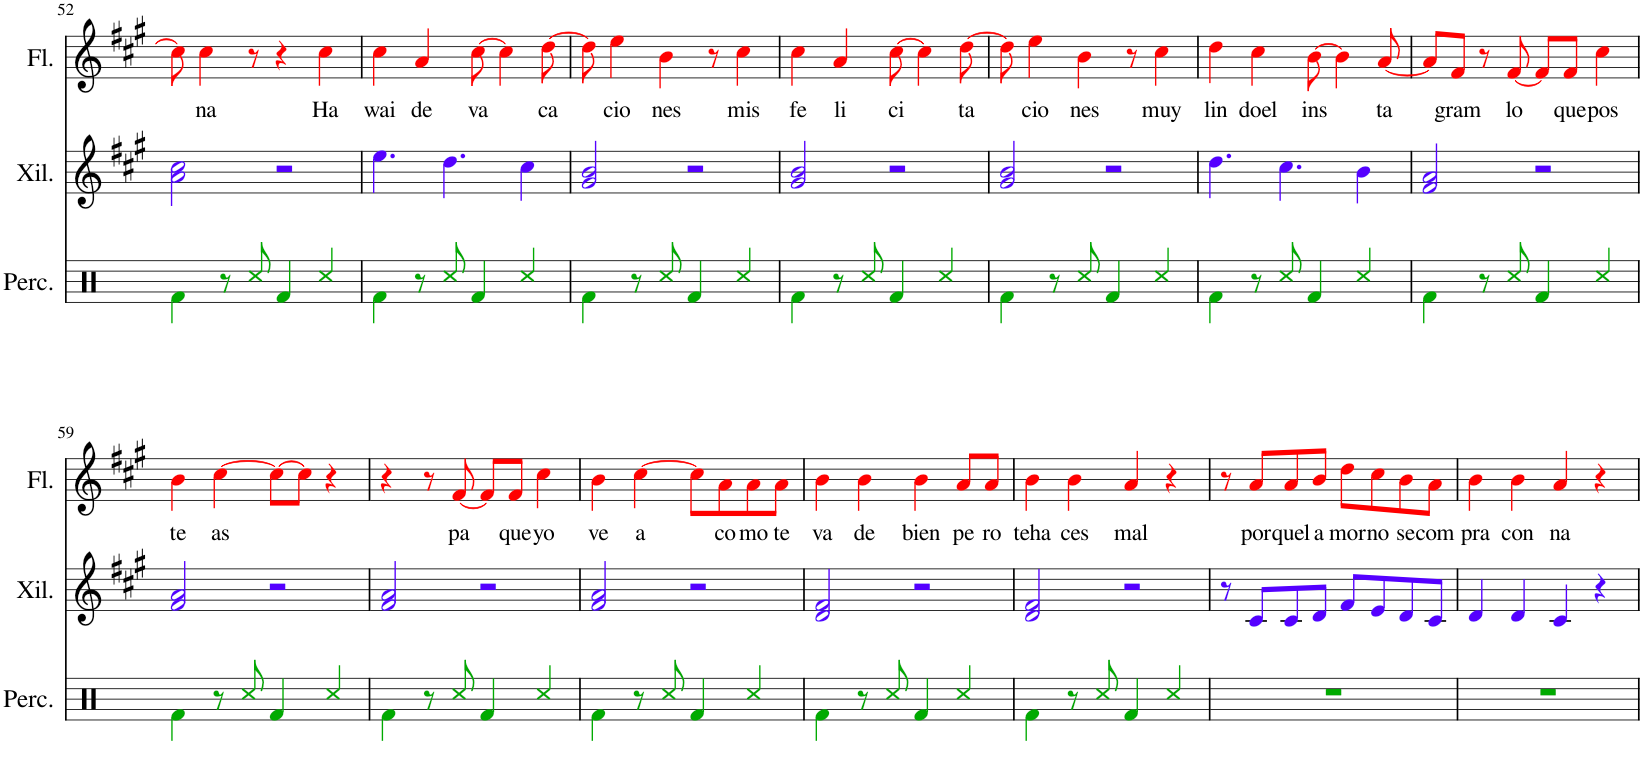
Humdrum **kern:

**kern	**kern	**kern	**text
*part3	*part2	*part1	*part1
*staff3	*staff2	*staff1	*staff1
*I"Percusión	*I"Xilófono	*I"Flauta	*
*I'Perc.	*I'Xil.	*I'Fl.	*
!!LO:PB:g=z
*clefX	*clefG2	*clefG2	*
*	*Trd-7c-12	*	*
*k[]	*k[f#c#g#]	*k[f#c#g#]	*
*M4/4	*M4/4	*M4/4	*
=52	=52	=52	=52
4Rfi\	2aj\ 2cc#j\	8cc#Z\]	.
!	!	!	!LO:LY:b
.	.	4cc#Z\	na
8r	.	.	.
8Rcci/	.	8r	.
4Rfi/	2r	4r	.
!	!	!	!LO:LY:b
4Rcci/	.	4cc#Z\	Ha
=53	=53	=53	=53
!	!	!	!LO:LY:b
4Rfi\	4.eej\	4cc#Z\	wai
!	!	!	!LO:LY:b
8r	.	4aZ/	de
8Rcci/	4.ddj\	.	.
!	!	!	!LO:LY:b
4Rfi/	.	[8cc#Z\	va
.	.	4cc#Z\]	.
4Rcci/	4cc#j\	.	.
!	!	!	!LO:LY:b
.	.	[8ddZ\	ca
=54	=54	=54	=54
4Rfi\	2g#j/ 2bj/	8ddZ\]	.
!	!	!	!LO:LY:b
.	.	4eeZ\	cio
8r	.	.	.
!	!	!	!LO:LY:b
8Rcci/	.	4bZ\	nes
4Rfi/	2r	.	.
.	.	8r	.
!	!	!	!LO:LY:b
4Rcci/	.	4cc#Z\	mis
=55	=55	=55	=55
!	!	!	!LO:LY:b
4Rfi\	2g#j/ 2bj/	4cc#Z\	fe
!	!	!	!LO:LY:b
8r	.	4aZ/	li
8Rcci/	.	.	.
!	!	!	!LO:LY:b
4Rfi/	2r	[8cc#Z\	ci
.	.	4cc#Z\]	.
4Rcci/	.	.	.
!	!	!	!LO:LY:b
.	.	[8ddZ\	ta
=56	=56	=56	=56
4Rfi\	2g#j/ 2bj/	8ddZ\]	.
!	!	!	!LO:LY:b
.	.	4eeZ\	cio
8r	.	.	.
!	!	!	!LO:LY:b
8Rcci/	.	4bZ\	nes
4Rfi/	2r	.	.
.	.	8r	.
!	!	!	!LO:LY:b
4Rcci/	.	4cc#Z\	muy
=57	=57	=57	=57
!	!	!	!LO:LY:b
4Rfi\	4.ddj\	4ddZ\	lin
!	!	!	!LO:LY:b
8r	.	4cc#Z\	doel
8Rcci/	4.cc#j\	.	.
!	!	!	!LO:LY:b
4Rfi/	.	[8bZ\	ins
.	.	4bZ\]	.
4Rcci/	4bj\	.	.
!	!	!	!LO:LY:b
.	.	[8aZ/	ta
=58	=58	=58	=58
4Rfi\	2f#j/ 2aj/	8aZ/L]	.
!	!	!	!LO:LY:b
.	.	8f#Z/J	gram
8r	.	8r	.
!	!	!	!LO:LY:b
8Rcci/	.	[8f#Z/	lo
4Rfi/	2r	8f#Z/L]	.
!	!	!	!LO:LY:b
.	.	8f#Z/J	que
!	!	!	!LO:LY:b
4Rcci/	.	4cc#Z\	pos
!!LO:LB:g=z
=59	=59	=59	=59
!	!	!	!LO:LY:b
4Rfi\	2f#j/ 2aj/	4bZ\	te
!	!	!	!LO:LY:b
8r	.	[4cc#Z\	as
8Rcci/	.	.	.
4Rfi/	2r	8cc#Z\L_	.
.	.	8cc#Z\J]	.
4Rcci/	.	4r	.
=60	=60	=60	=60
4Rfi\	2f#j/ 2aj/	4r	.
8r	.	8r	.
!	!	!	!LO:LY:b
8Rcci/	.	[8f#Z/	pa
4Rfi/	2r	8f#Z/L]	.
!	!	!	!LO:LY:b
.	.	8f#Z/J	que
!	!	!	!LO:LY:b
4Rcci/	.	4cc#Z\	yo
=61	=61	=61	=61
!	!	!	!LO:LY:b
4Rfi\	2f#j/ 2aj/	4bZ\	ve
!	!	!	!LO:LY:b
8r	.	[4cc#Z\	a
8Rcci/	.	.	.
4Rfi/	2r	8cc#Z\L]	.
!	!	!	!LO:LY:b
.	.	8aZ\	co
!	!	!	!LO:LY:b
4Rcci/	.	8aZ\	mo
!	!	!	!LO:LY:b
.	.	8aZ\J	te
=62	=62	=62	=62
!	!	!	!LO:LY:b
4Rfi\	2dj/ 2f#j/	4bZ\	va
!	!	!	!LO:LY:b
8r	.	4bZ\	de
8Rcci/	.	.	.
!	!	!	!LO:LY:b
4Rfi/	2r	4bZ\	bien
!	!	!	!LO:LY:b
4Rcci/	.	8aZ/L	pe
!	!	!	!LO:LY:b
.	.	8aZ/J	ro
=63	=63	=63	=63
!	!	!	!LO:LY:b
4Rfi\	2dj/ 2f#j/	4bZ\	teha
!	!	!	!LO:LY:b
8r	.	4bZ\	ces
8Rcci/	.	.	.
!	!	!	!LO:LY:b
4Rfi/	2r	4aZ/	mal
4Rcci/	.	4r	.
=64	=64	=64	=64
1r	8r	8r	.
!	!	!	!LO:LY:b
.	8c#j/L	8aZ/L	por
!	!	!	!LO:LY:b
.	8c#j/	8aZ/	quel
!	!	!	!LO:LY:b
.	8dj/J	8bZ/J	a
!	!	!	!LO:LY:b
.	8f#j/L	8ddZ\L	mor
!	!	!	!LO:LY:b
.	8ej/	8cc#Z\	no
!	!	!	!LO:LY:b
.	8dj/	8bZ\	se
!	!	!	!LO:LY:b
.	8c#j/J	8aZ\J	com
=65	=65	=65	=65
!	!	!	!LO:LY:b
1r	4dj/	4bZ\	pra
!	!	!	!LO:LY:b
.	4dj/	4bZ\	con
!	!	!	!LO:LY:b
.	4c#j/	4aZ/	na
.	4r	4r	.
=	=	=	=
*-	*-	*-	*-
